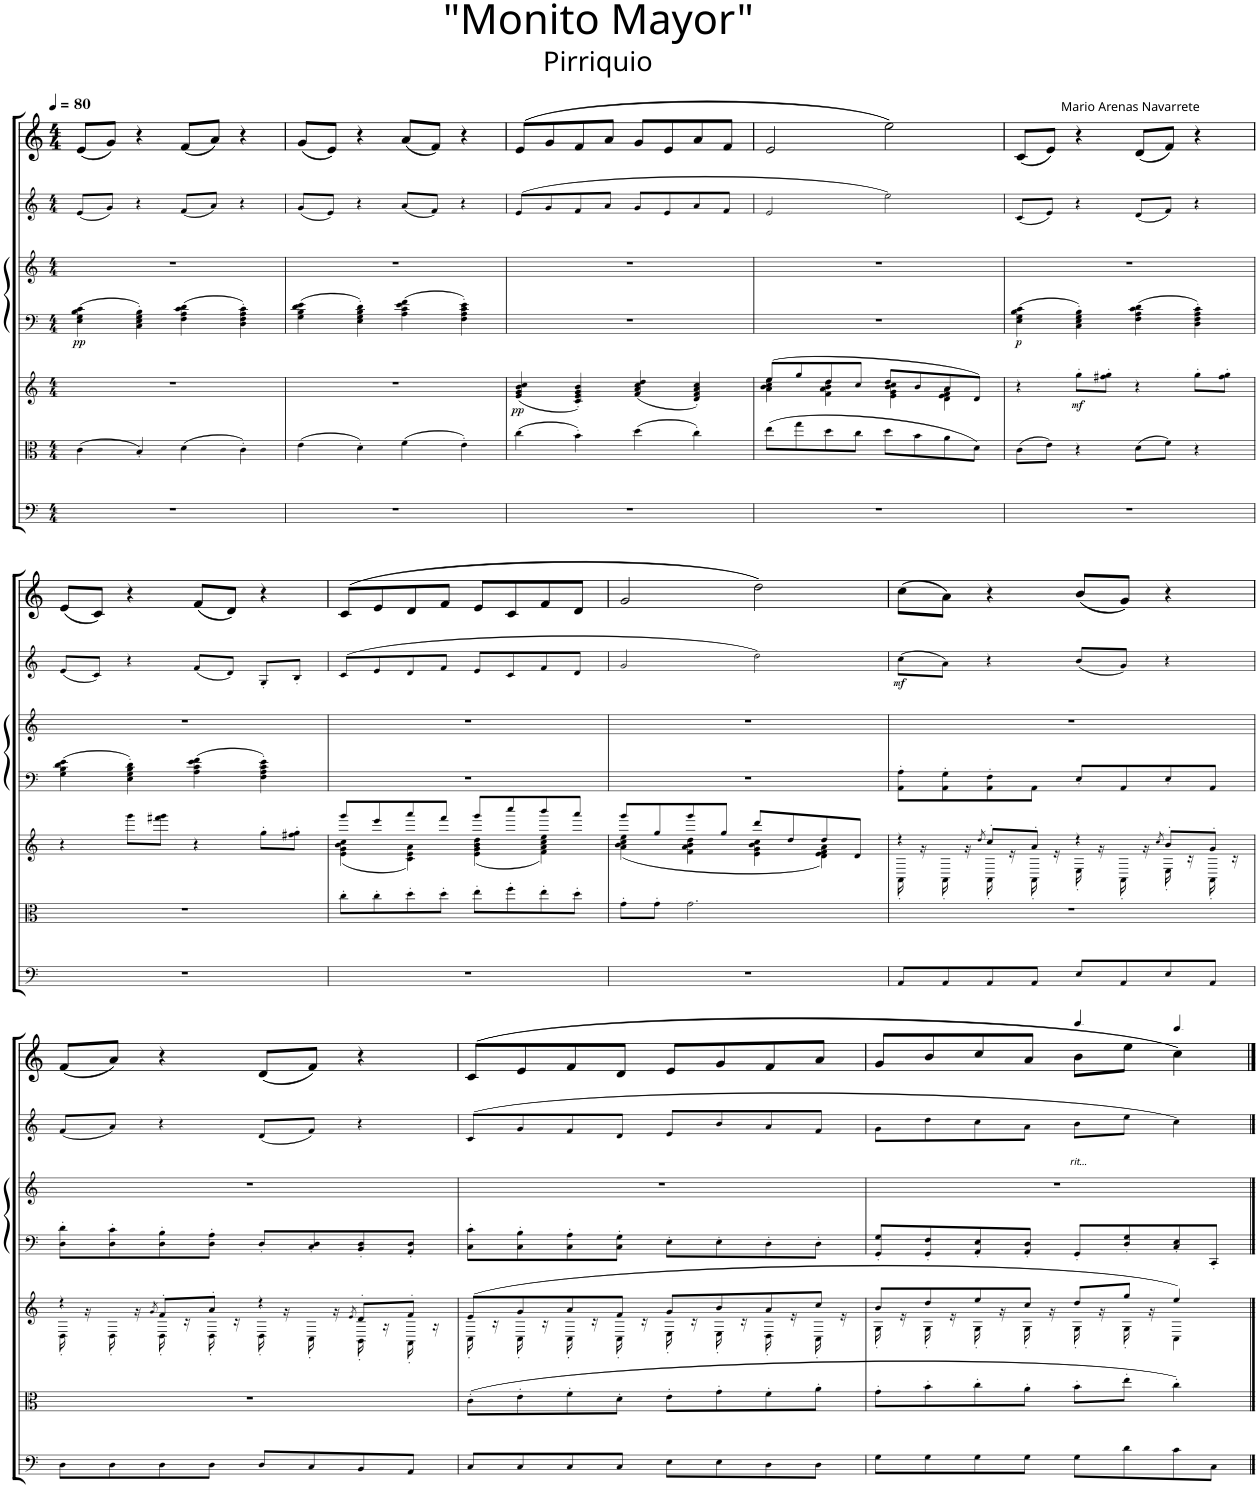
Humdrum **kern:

**kern	**kern	**kern	**dynam	**kern	**kern	**dynam	**kern	**dynam	**kern
*part6	*part5	*part4	*part4	*part3	*part3	*part3	*part2	*part2	*part1
*staff7	*staff6	*staff5	*staff5	*staff4	*staff3	*staff3/4	*staff2	*staff2	*staff1
*I"Marimba (pentagrama único)	*I"Violas (sección)	*I"Piano	*	*I"Piano	*	*	*I"Vibráfono	*	*I"Saxo de bolsillo en Sol
*I'Mar	*	*I'Pno	*	*I'Pno	*	*	*	*	*
*stria5	*stria5	*stria5	*	*stria5	*stria5	*	*stria5	*	*
*clefF4	*clefC3	*clefG2	*	*clefF4	*clefG2	*	*clefG2	*	*clefG2
*	*	*	*	*	*	*	*	*	*Trd1c2
*k[]	*k[]	*k[]	*	*k[]	*k[]	*	*k[]	*	*k[]
*M4/4	*M4/4	*M4/4	*	*M4/4	*M4/4	*	*M4/4	*	*M4/4
*MM80	*MM80	*MM80	*	*MM80	*MM80	*	*MM80	*	*MM80
=1	=1	=1	=1	=1	=1	=1	=1	=1	=1
!	!	!	!	!	!	!LO:DY:b=2	!	!	!
1r	(4c\	1r	.	4E\ 4G\ 4B\ 4c\	1r	pp	(8e/L	.	(8e/L
.	.	.	.	.	.	.	8g/J)	.	8g/J)
.	4B'/)	.	.	4C\' 4E\' 4G\' 4B\'	.	.	4r	.	4r
.	(4d\	.	.	4F\ 4A\ 4c\ 4d\	.	.	(8f/L	.	(8f/L
.	.	.	.	.	.	.	8a/J)	.	8a/J)
.	4c'\)	.	.	4D\' 4F\' 4A\' 4c\'	.	.	4r	.	4r
=2	=2	=2	=2	=2	=2	=2	=2	=2	=2
1r	(4e\	1r	.	4G\ 4B\ 4d\ 4e\	1r	.	(8g/L	.	(8g/L
.	.	.	.	.	.	.	8e/J)	.	8e/J)
.	4d'\)	.	.	4E\' 4G\' 4B\' 4d\'	.	.	4r	.	4r
.	(4f\	.	.	4A\ 4c\ 4e\ 4f\	.	.	(8a/L	.	(8a/L
.	.	.	.	.	.	.	8f/J)	.	8f/J)
.	4e'\)	.	.	4F\' 4A\' 4c\' 4e\'	.	.	4r	.	4r
=3	=3	=3	=3	=3	=3	=3	=3	=3	=3
!	!	!	!LO:DY:b	!	!	!	!	!	!
1r	(4cc\	(4e/ 4g/ 4b/ 4cc/	pp	1r	1r	.	(8e/L	.	(8e/L
.	.	.	.	.	.	.	8g/	.	8g/
.	4b'\)	4c/' 4e/' 4g/' 4b/')	.	.	.	.	8f/	.	8f/
.	.	.	.	.	.	.	8a/J	.	8a/J
.	(4dd\	(4f/ 4a/ 4cc/ 4dd/	.	.	.	.	8g/L	.	8g/L
.	.	.	.	.	.	.	8e/	.	8e/
.	4cc'\)	4d/' 4f/' 4a/' 4cc/')	.	.	.	.	8a/	.	8a/
.	.	.	.	.	.	.	8f/J	.	8f/J
=4	=4	=4	=4	=4	=4	=4	=4	=4	=4
*	*	*^	*	*	*	*	*	*	*
1r	(8ee\L	(8ee/L	4a\ 4b\ 4cc\ 4ee\	.	1r	1r	.	2e/	.	2e/
.	8gg\	8gg/	.	.	.	.	.	.	.	.
.	8dd\	8dd/	4f\ 4a\ 4b\ 4dd\	.	.	.	.	.	.	.
.	8cc\J	8cc/J	.	.	.	.	.	.	.	.
.	8dd\L	8dd/L	4e\ 4g\ 4b\ 4cc\	.	.	.	.	2ee\)	.	2ee\)
.	8b\	8b/	.	.	.	.	.	.	.	.
.	8a\	8a/	4d\ 4e\ 4f\ 4a\	.	.	.	.	.	.	.
.	8d\J)	8d/J)	.	.	.	.	.	.	.	.
*	*	*v	*v	*	*	*	*	*	*	*
=5	=5	=5	=5	=5	=5	=5	=5	=5	=5
!	!	!	!	!	!	!LO:DY:b=2	!	!	!
1r	(8c\L	4r	.	4E\ 4G\ 4B\ 4c\	1r	p	(8c/L	.	(8c/L
.	8e\J)	.	.	.	.	.	8e/J)	.	8e/J)
!	!	!	!LO:DY:b	!	!	!	!	!	!
.	4r	8gg'\L	mf	4C\' 4E\' 4G\' 4B\'	.	.	4r	.	4r
.	.	8ff#X\' 8gg\'J	.	.	.	.	.	.	.
.	(8d\L	4r	.	4F\ 4A\ 4c\ 4d\	.	.	(8d/L	.	(8d/L
!	!	!	!	!	!	!	!	!	!LO:TX:a:t=Mario Arenas Navarrete
.	8f\J)	.	.	.	.	.	8f/J)	.	8f/J)
.	4r	8gg'\L	.	4D\' 4F\' 4A\' 4c\'	.	.	4r	.	4r
.	.	8ff#\' 8gg\'J	.	.	.	.	.	.	.
!!LO:LB:g=z
=6	=6	=6	=6	=6	=6	=6	=6	=6	=6
1r	1r	4r	.	4G\ 4B\ 4d\ 4e\	1r	.	(8e/L	.	(8e/L
.	.	.	.	.	.	.	8c/J)	.	8c/J)
.	.	8ggg\L	.	4E\' 4G\' 4B\' 4d\'	.	.	4r	.	4r
.	.	8fff#X\ 8ggg\J	.	.	.	.	.	.	.
.	.	4r	.	4A\ 4c\ 4e\ 4f\	.	.	(8f/L	.	(8f/L
.	.	.	.	.	.	.	8d/J)	.	8d/J)
.	.	8gg'\L	.	4F\' 4A\' 4c\' 4e\'	.	.	8G'/L	.	4r
.	.	8ff#X\' 8gg\'J	.	.	.	.	8B'/J	.	.
=7	=7	=7	=7	=7	=7	=7	=7	=7	=7
*	*	*^	*	*	*	*	*	*	*
1r	8cc'\L	8ggg/L	(4e\ 4g\ 4b\ 4cc\	.	1r	1r	.	(8c/L	.	(8c/L
.	8cc'\	8eee/	.	.	.	.	.	8e/	.	8e/
.	8dd'\	8aaa/	4c\ 4e\ 4a\)	.	.	.	.	8d/	.	8d/
.	8dd'\J	8fff/J	.	.	.	.	.	8f/J	.	8f/J
.	8ee'\L	8ggg/L	(4e\ 4g\ 4b\ 4dd\	.	.	.	.	8e/L	.	8e/L
.	8ff'\	8cccc/	.	.	.	.	.	8c/	.	8c/
.	8ee'\	8bbb/	4f\ 4a\ 4cc\ 4ee\)	.	.	.	.	8f/	.	8f/
.	8dd'\J	8aaa/J	.	.	.	.	.	8d/J	.	8d/J
=8	=8	=8	=8	=8	=8	=8	=8	=8	=8	=8
1r	8g'\L	8ggg/L	(4a\ 4b\ 4cc\ 4ee\	.	1r	1r	.	2g/	.	2g/
.	8g'\J	8gg/	.	.	.	.	.	.	.	.
.	2.g\	8ggg/	4f\ 4a\ 4b\ 4dd\	.	.	.	.	.	.	.
.	.	8gg/J	.	.	.	.	.	.	.	.
.	.	8ddd/L	4e\ 4g\ 4b\ 4cc\	.	.	.	.	2dd\)	.	2dd\)
.	.	8dd/	.	.	.	.	.	.	.	.
.	.	8dd/	4d\ 4e\ 4f\ 4a\)	.	.	.	.	.	.	.
.	.	8d/J	.	.	.	.	.	.	.	.
=9	=9	=9	=9	=9	=9	=9	=9	=9	=9	=9
!	!	!	!	!	!	!	!	!	!LO:DY:b	!
8AA/L	1r	4r	16AA'\	.	8AA\' 8A\'L	1r	.	(8cc\L	mf	(8cc\L
.	.	.	16r	.	.	.	.	.	.	.
8AA/	.	.	16AA'\	.	8AA\' 8G\'	.	.	8a\J)	.	8a\J)
.	.	.	16r	.	.	.	.	.	.	.
.	.	8qdd/	.	.	.	.	.	.	.	.
8AA/	.	8cc'/L	16AA'\	.	8AA\' 8F\'	.	.	4r	.	4r
.	.	.	16r	.	.	.	.	.	.	.
8AA/J	.	8a'/J	16AA'\	.	8AA\J	.	.	.	.	.
.	.	.	16r	.	.	.	.	.	.	.
8E/L	.	4r	16E'\	.	8E'/L	.	.	(8b/L	.	(8b/L
.	.	.	16r	.	.	.	.	.	.	.
8AA/	.	.	16AA'\	.	8AA/	.	.	8g/J)	.	8g/J)
.	.	.	16r	.	.	.	.	.	.	.
.	.	8qcc/	.	.	.	.	.	.	.	.
8E/	.	8b'/L	16E'\	.	8E'/	.	.	4r	.	4r
.	.	.	16r	.	.	.	.	.	.	.
8AA/J	.	8g'/J	16AA'\	.	8AA/J	.	.	.	.	.
.	.	.	16r	.	.	.	.	.	.	.
!!LO:LB:g=z
=10	=10	=10	=10	=10	=10	=10	=10	=10	=10	=10
8D\L	1r	4r	16D'\	.	8D\' 8d\'L	1r	.	(8f/L	.	(8f/L
.	.	.	16r	.	.	.	.	.	.	.
8D\	.	.	16D'\	.	8D\' 8c\'	.	.	8a/J)	.	8a/J)
.	.	.	16r	.	.	.	.	.	.	.
.	.	8qg/	.	.	.	.	.	.	.	.
8D\	.	8f'/L	16D'\	.	8D\' 8B\'	.	.	4r	.	4r
.	.	.	16r	.	.	.	.	.	.	.
8D\J	.	8a'/J	16D'\	.	8D\' 8A\'J	.	.	.	.	.
.	.	.	16r	.	.	.	.	.	.	.
8D/L	.	4r	16D'\	.	8D'/L	.	.	(8d/L	.	(8d/L
.	.	.	16r	.	.	.	.	.	.	.
8C/	.	.	16C'\	.	8C/' 8D/'	.	.	8f/J)	.	8f/J)
.	.	.	16r	.	.	.	.	.	.	.
.	.	8qe/	.	.	.	.	.	.	.	.
8BB/	.	8d'/L	16BB'\	.	8BB/' 8D/'	.	.	4r	.	4r
.	.	.	16r	.	.	.	.	.	.	.
8AA/J	.	8f'/J	16AA'\	.	8AA/' 8D/'J	.	.	.	.	.
.	.	.	16r	.	.	.	.	.	.	.
=11	=11	=11	=11	=11	=11	=11	=11	=11	=11	=11
8C/L	(8c'\L	(8e/L	16C'\	.	8C\' 8c\'L	1r	.	(8c/L	.	(8c/L
.	.	.	16r	.	.	.	.	.	.	.
8C/	8e'\	8g/	16C'\	.	8C\' 8B\'	.	.	8g/	.	8e/
.	.	.	16r	.	.	.	.	.	.	.
8C/	8f'\	8a/	16C'\	.	8C\' 8A\'	.	.	8f/	.	8f/
.	.	.	16r	.	.	.	.	.	.	.
8C/J	8d'\J	8f/J	16C'\	.	8C\' 8G\'J	.	.	8d/J	.	8d/J
.	.	.	16r	.	.	.	.	.	.	.
8E\L	8e'\L	8g/L	16E'\	.	8E'\L	.	.	8e/L	.	8e/L
.	.	.	16r	.	.	.	.	.	.	.
8E\	8g'\	8b/	16E'\	.	8E'\	.	.	8b/	.	8g/
.	.	.	16r	.	.	.	.	.	.	.
8D\	8f'\	8a/	16D'\	.	8D'\	.	.	8a/	.	8f/
.	.	.	16r	.	.	.	.	.	.	.
8D\J	8a'\J	8cc/J	16C'\	.	8D'\J	.	.	8f/J	.	8a/J
.	.	.	16r	.	.	.	.	.	.	.
=12	=12	=12	=12	=12	=12	=12	=12	=12	=12	=12
8G\L	8g'\L	8b/L	16G'\	.	8GG/' 8G/'L	1r	.	8g\L	.	8g/L
.	.	.	16r	.	.	.	.	.	.	.
8G\	8b'\	8dd/	16G'\	.	8GG/' 8F/'	.	.	8dd\	.	8b/
.	.	.	16r	.	.	.	.	.	.	.
8G\	8cc'\	8ee/	16G'\	.	8AA/' 8E/'	.	.	8cc\	.	8cc/
.	.	.	16r	.	.	.	.	.	.	.
8G\J	8a'\J	8cc/J	16G'\	.	8AA/' 8D/'J	.	.	8a\J	.	8a/J
.	.	.	16r	.	.	.	.	.	.	.
*	*	*	*	*	*	*	*	*	*	*MM60
!	!	!	!	!	!	!	!	!LO:TX:b:i:t=rit...	!	!
8G\L	8b'\L	8dd/L	16G'\	.	8GG'/L	.	.	8b\L	.	8b\L
.	.	.	16r	.	.	.	.	.	.	.
8d\	8ee'\J	8gg/J	16G'\	.	8D/' 8G/'	.	.	8ee\J	.	8ee\J
.	.	.	16r	.	.	.	.	.	.	.
*	*	*	*	*	*	*	*	*	*	*MM30
8c\	4cc'\)	4ee/)	4C\	.	8C/' 8E/'	.	.	4cc\)	.	4cc\)
8C\J	.	.	.	.	8CC'/J	.	.	.	.	.
*	*	*v	*v	*	*	*	*	*	*	*
==	==	==	==	==	==	==	==	==	==
*-	*-	*-	*-	*-	*-	*-	*-	*-	*-
